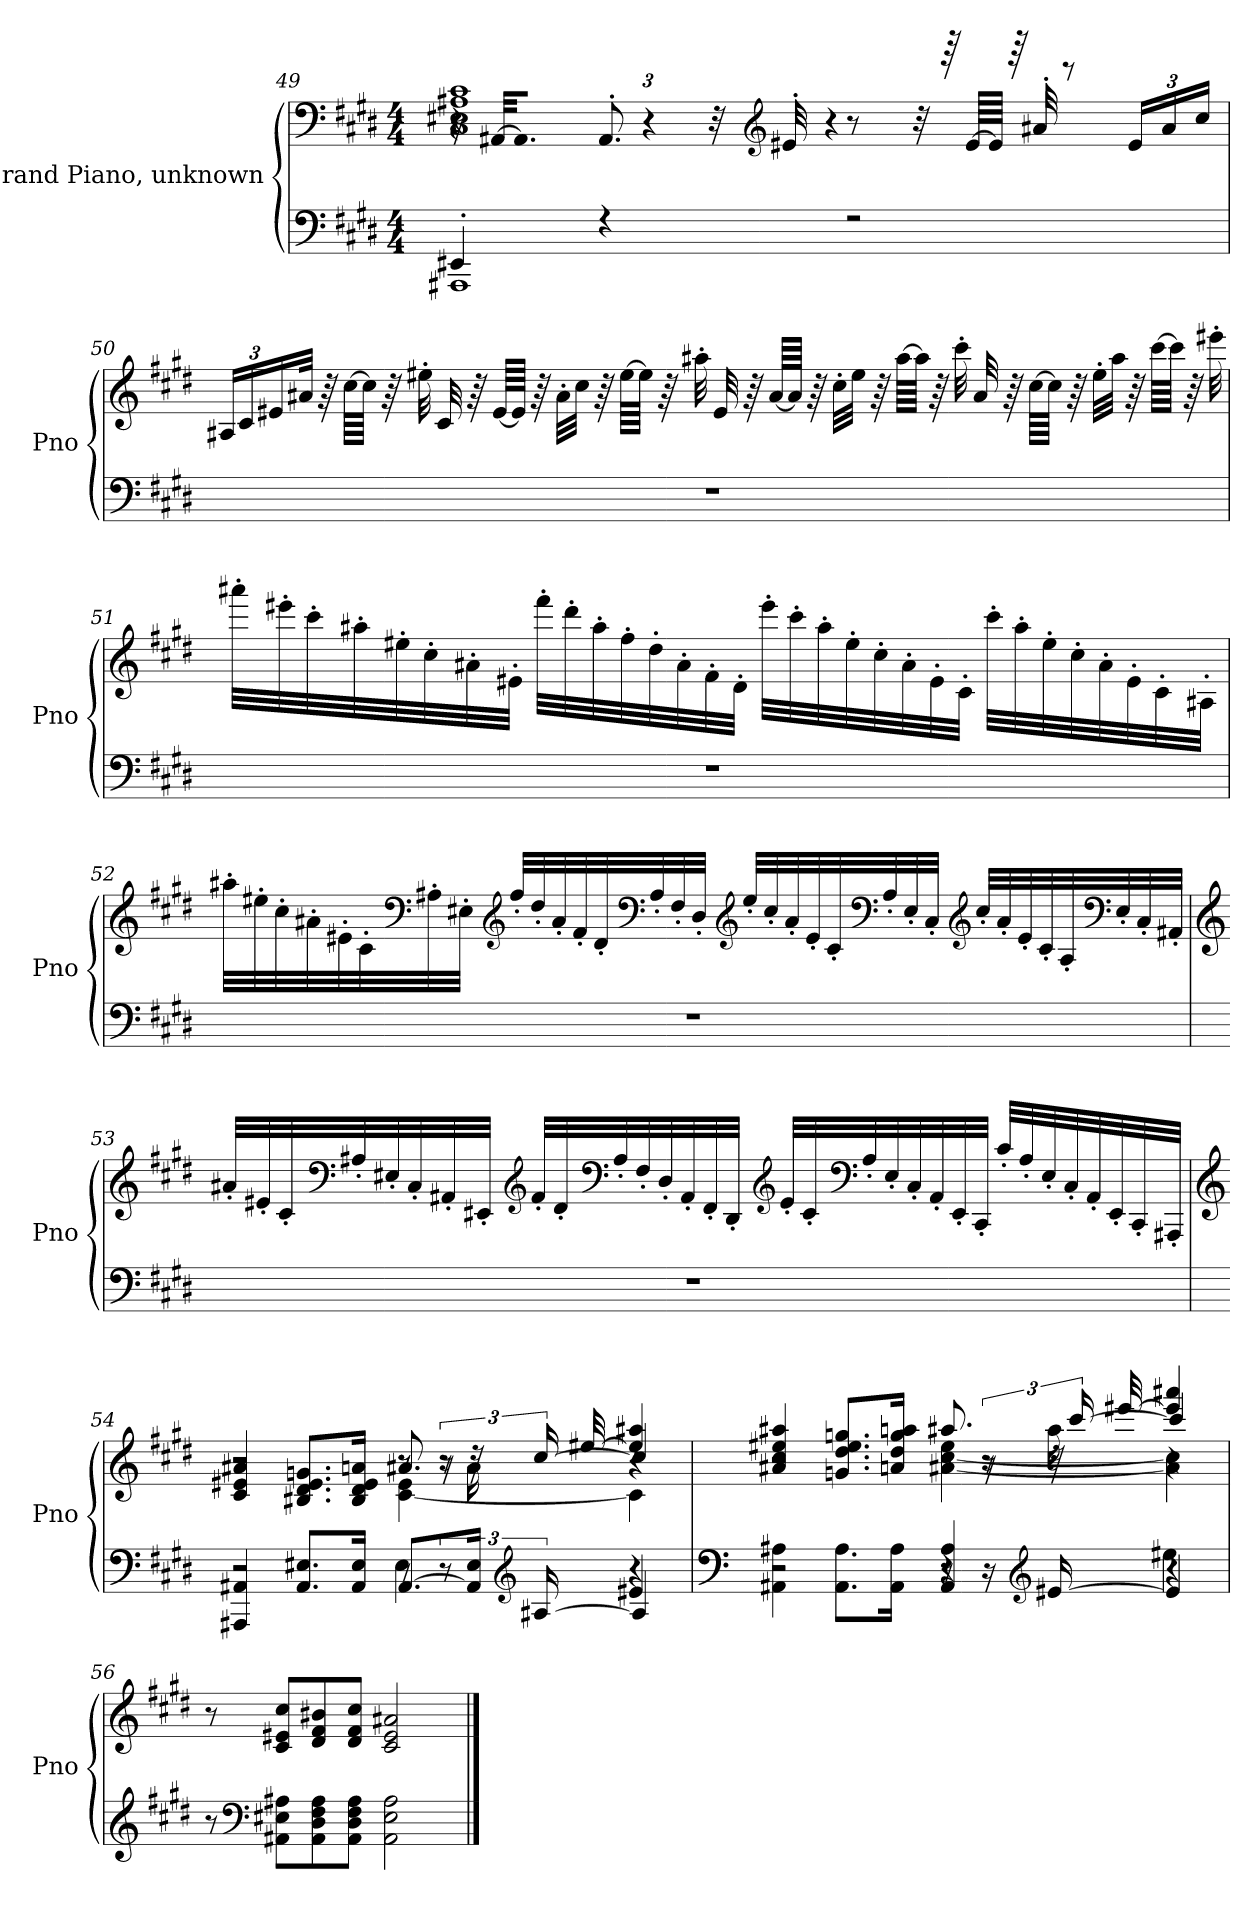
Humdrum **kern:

**kern	**kern
*part1	*part1
*staff2	*staff1
*I"Grand Piano, unknown	*
*I'Pno	*
!!LO:LB:g=z
*clefF4	*clefF4
*k[f#c#g#d#]	*k[f#c#g#d#]
*M4/4	*M4/4
=49	=49
*^	*^
*	*	*	*^
4EE#X'/	1AAA#X	4r	1C# 1E#X 1A#X 1c#	24r
.	.	.	.	[48AA#X/KKL
.	.	.	.	8.AA#/J]
4r	.	8.AA#'/	.	4r
.	.	32r	.	.
*	*	*clefG2	*	*
.	.	32e#X'/	.	.
2r	.	8r	.	2r
.	.	32r	.	.
.	.	64r	.	.
.	.	[64e#/LLLL	.	.
.	.	64e#/JJJJ]	.	.
.	.	64r	.	.
.	.	32a#X'/	.	.
.	.	8r	.	.
*	*	*Xbrackettup	*	*
.	.	24e#/LL	.	.
.	.	24a#/	.	.
.	.	24cc#/JJ	.	.
*v	*v	*	*	*
*	*v	*v	*v
!!LO:LB:g=z
=50	=50
1r	24A#X/LL
.	24c#/
.	24e#X/
.	32a#X/JJk
.	64r
.	[64cc#\LLLL
.	64cc#\JJJJ]
.	64r
.	32ee#X'\
.	32c#/
.	64r
.	[64e#/LLLL
.	64e#/JJJJ]
.	64r
.	32a#'\LLL
.	32cc#\JJJ
.	64r
.	[64ee#\LLLL
.	64ee#\JJJJ]
.	64r
.	32aa#X'\
.	32e#/
.	64r
.	[64a#/LLLL
.	64a#/JJJJ]
.	64r
.	32cc#'\LLL
.	32ee#\JJJ
.	64r
.	[64aa#\LLLL
.	64aa#\JJJJ]
.	64r
.	32ccc#'\
.	32a#/
.	64r
.	[64cc#\LLLL
.	64cc#\JJJJ]
.	64r
.	32ee#'\LLL
.	32aa#\JJJ
.	64r
.	[64ccc#\LLLL
.	64ccc#\JJJJ]
.	64r
.	32eee#X'\
!!LO:PB:g=z
=51	=51
1r	32aaa#X'\LLL
.	32eee#X'\
.	32ccc#'\
.	32aa#X'\
.	32ee#X'\
.	32cc#'\
.	32a#X'\
.	32e#X'\JJJ
.	32fff#'\LLL
.	32ddd#'\
.	32aa#'\
.	32ff#'\
.	32dd#'\
.	32a#'\
.	32f#'\
.	32d#'\JJJ
.	32eee#'\LLL
.	32ccc#'\
.	32aa#'\
.	32ee#'\
.	32cc#'\
.	32a#'\
.	32e#'\
.	32c#'\JJJ
.	32ccc#'\LLL
.	32aa#'\
.	32ee#'\
.	32cc#'\
.	32a#'\
.	32e#'\
.	32c#'\
.	32A#X'\JJJ
!!LO:LB:g=z
=52	=52
1r	32aa#X'\LLL
.	32ee#X'\
.	32cc#'\
.	32a#X'\
.	32e#X'\
.	32c#'\
*	*clefF4
.	32A#X'\
.	32E#X'\JJJ
*	*clefG2
.	32ff#'/LLL
.	32dd#'/
.	32a#'/
.	32f#'/
.	32d#'/
*	*clefF4
.	32A#'/
.	32F#'/
.	32D#'/JJJ
*	*clefG2
.	32ee#'/LLL
.	32cc#'/
.	32a#'/
.	32e#'/
.	32c#'/
*	*clefF4
.	32A#'/
.	32E#'/
.	32C#'/JJJ
*	*clefG2
.	32cc#'/LLL
.	32a#'/
.	32e#'/
.	32c#'/
.	32A#'/
*	*clefF4
.	32E#'/
.	32C#'/
.	32AA#X'/JJJ
!!LO:LB:g=z
=53	=53
*	*clefG2
1r	32a#X'/LLL
.	32e#X'/
.	32c#'/
*	*clefF4
.	32A#X'/
.	32E#X'/
.	32C#'/
.	32AA#X'/
.	32EE#X'/JJJ
*	*clefG2
.	32f#'/LLL
.	32d#'/
*	*clefF4
.	32A#'/
.	32F#'/
.	32D#'/
.	32AA#'/
.	32FF#'/
.	32DD#'/JJJ
*	*clefG2
.	32e#'/LLL
.	32c#'/
*	*clefF4
.	32A#'/
.	32E#'/
.	32C#'/
.	32AA#'/
.	32EE#'/
.	32CC#'/JJJ
.	32c#'/LLL
.	32A#'/
.	32E#'/
.	32C#'/
.	32AA#'/
.	32EE#'/
.	32CC#'/
.	32AAA#X'/JJJ
!!LO:LB:g=z
=54	=54
*	*clefG2
*^	*^
*	*^	*	*^
*	*	*	*	*	*^
2r	2r	4AAA#X/ 4AA#X/	2r	2r	4c#/ 4e#X/ 4a#X/	2r
.	.	8.AA#/ 8.E#X/L	.	.	8.B#X/ 8.d#/ 8.e#/ 8.gn/L	.
.	.	16AA#/ 16E#/Jk	.	.	16B#/ 16d#/ 16e#/ 16an/Jk	.
[8.AA#/L	4E#\	8r	8.a#X/	8r	8r	[4c#\ 4e#\
*	*	*	*	*	*brackettup	*
.	.	12r	.	16r	12r	.
16AA#/] 16E#/Jk	.	.	32r	16a#\	.	.
*clefG2	*	*	*	*	*	*
.	.	[24A#X/	.	.	[24cc#/	.
.	.	.	[32ee#X/	.	.	.
4e#X/	4r	4A#/]	4ee#/] 4aa#X/	4r	4cc#/]	4c#\]
=55	=55	=55	=55	=55	=55	=55
*clefF4	*	*	*	*	*	*
2r	4AA#X\ 4A#X\	2r	2r	2r	4a#X/ 4cc#/ 4ee#X/ 4aa#X/	2r
.	8.AA#\ 8.A#\L	.	.	.	8.gn/ 8.dd#/ 8.ee#/ 8.ggn/L	.
.	16AA#\ 16A#\Jk	.	.	.	16an/ 16dd#/ 16gg/ 16aan/Jk	.
8r	4r	4AA#/ 4A#/	8.aa#X/	8r	8r	[4a#X\ [4cc#\ 4ee#\
16r	.	.	.	16r	12r	.
*clefG2	*	*	*	*	*	*
[16e#X/	.	.	32r	16aa#\	.	.
.	.	.	.	.	[24ccc#/	.
.	.	.	[32eee#X/	.	.	.
4e#/]	4ee#X\	4r	4eee#/] 4aaa#X/	4r	4ccc#/]	4a#\] 4cc#\]
*v	*v	*v	*	*	*	*
*	*v	*v	*v	*v
!!LO:LB:g=z
=56	=56
8r	8r
*clefF4	*
8AA#X\ 8E#X\ 8A#X\L	8c#/ 8e#X/ 8cc#/L
8AA#\ 8D#\ 8F#\ 8A#\	8d#/ 8f#/ 8b#X/
8AA#\ 8D#\ 8F#\ 8A#\J	8d#/ 8f#/ 8cc#/J
2AA#\ 2E#\ 2A#\	2c#/ 2e#/ 2a#X/
==	==
*-	*-
